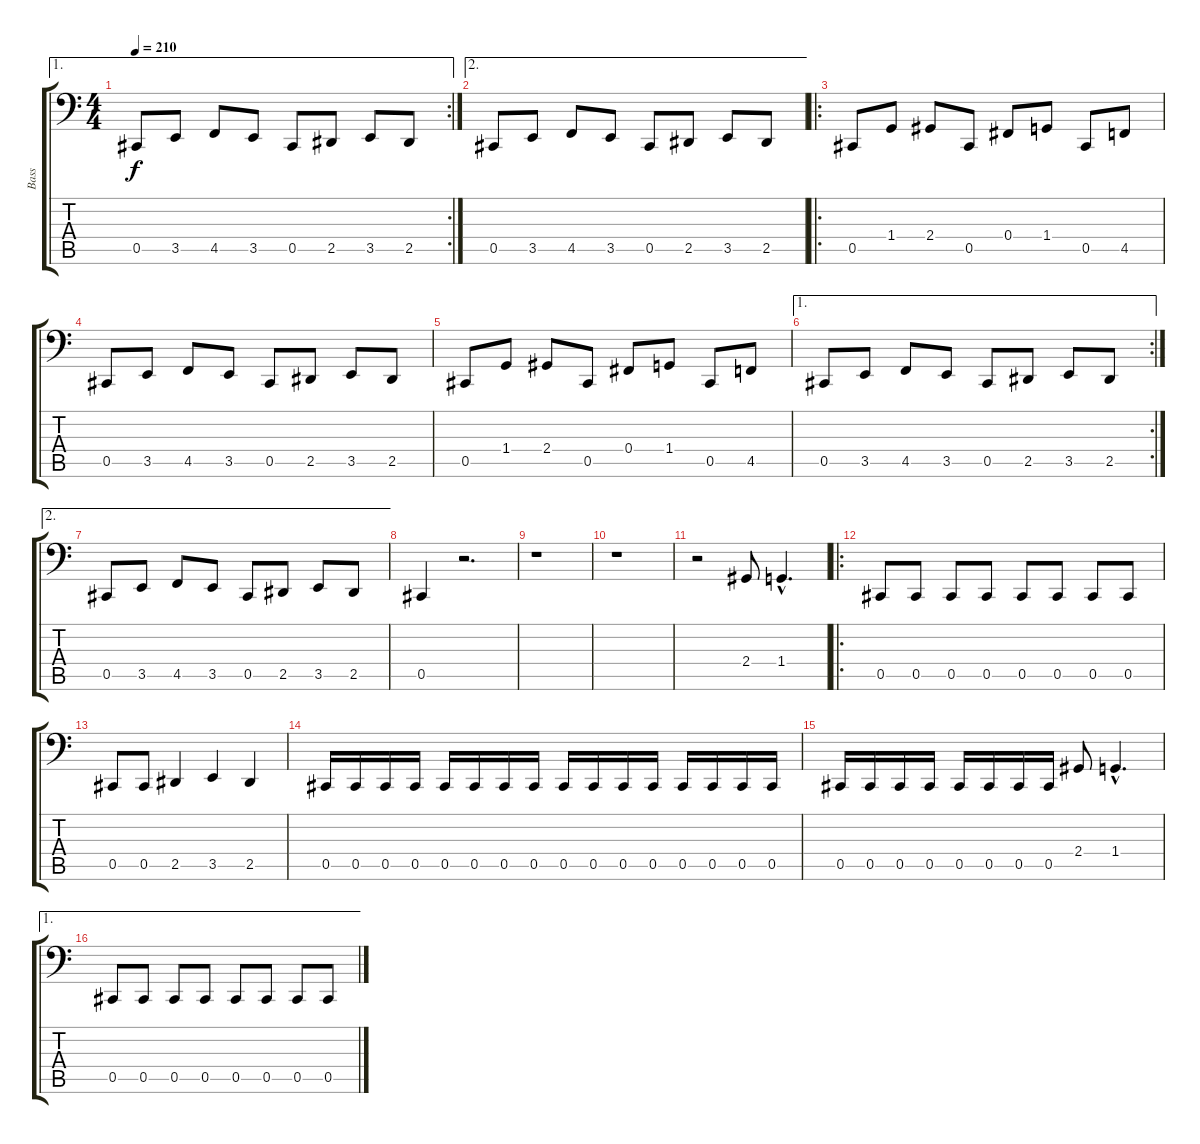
\track ("Bass" "Bass") {instrument electricbassfinger}
\staff {score tabs}
\tuning (A2 E2 B1 Gb1 Db1 Ab0) {hide}
\ae 1
\rc 2
\ts (4 4)
\tempo 210
\clef f4
\ks c
0.5.8{dy f} 3.5.8 4.5.8 3.5.8 0.5.8 2.5.8 3.5.8 2.5.8 |
\ae 2
0.5.8 3.5.8 4.5.8 3.5.8 0.5.8 2.5.8 3.5.8 2.5.8 |
\ro
0.5.8 1.4.8 2.4.8 0.5.8 0.4.8 1.4.8 0.5.8 4.5.8 |
0.5.8 3.5.8 4.5.8 3.5.8 0.5.8 2.5.8 3.5.8 2.5.8 |
0.5.8 1.4.8 2.4.8 0.5.8 0.4.8 1.4.8 0.5.8 4.5.8 |
\ae 1
\rc 2
0.5.8 3.5.8 4.5.8 3.5.8 0.5.8 2.5.8 3.5.8 2.5.8 |
\ae 2
0.5.8 3.5.8 4.5.8 3.5.8 0.5.8 2.5.8 3.5.8 2.5.8 |
0.5.4 r.2{d} |
r.1 |
r.1 |
r.2 2.4.8 1.4{hac}.4{d} |
\ro
0.5.8 0.5.8 0.5.8 0.5.8 0.5.8 0.5.8 0.5.8 0.5.8 |
0.5.8 0.5.8 2.5.4 3.5.4 2.5.4 |
0.5.16 0.5.16 0.5.16 0.5.16 0.5.16 0.5.16 0.5.16 0.5.16 0.5.16 0.5.16 0.5.16 0.5.16 0.5.16 0.5.16 0.5.16 0.5.16 |
0.5.16 0.5.16 0.5.16 0.5.16 0.5.16 0.5.16 0.5.16 0.5.16 2.4.8 1.4{hac}.4{d} |
\ae 1
0.5.8 0.5.8 0.5.8 0.5.8 0.5.8 0.5.8 0.5.8 0.5.8
